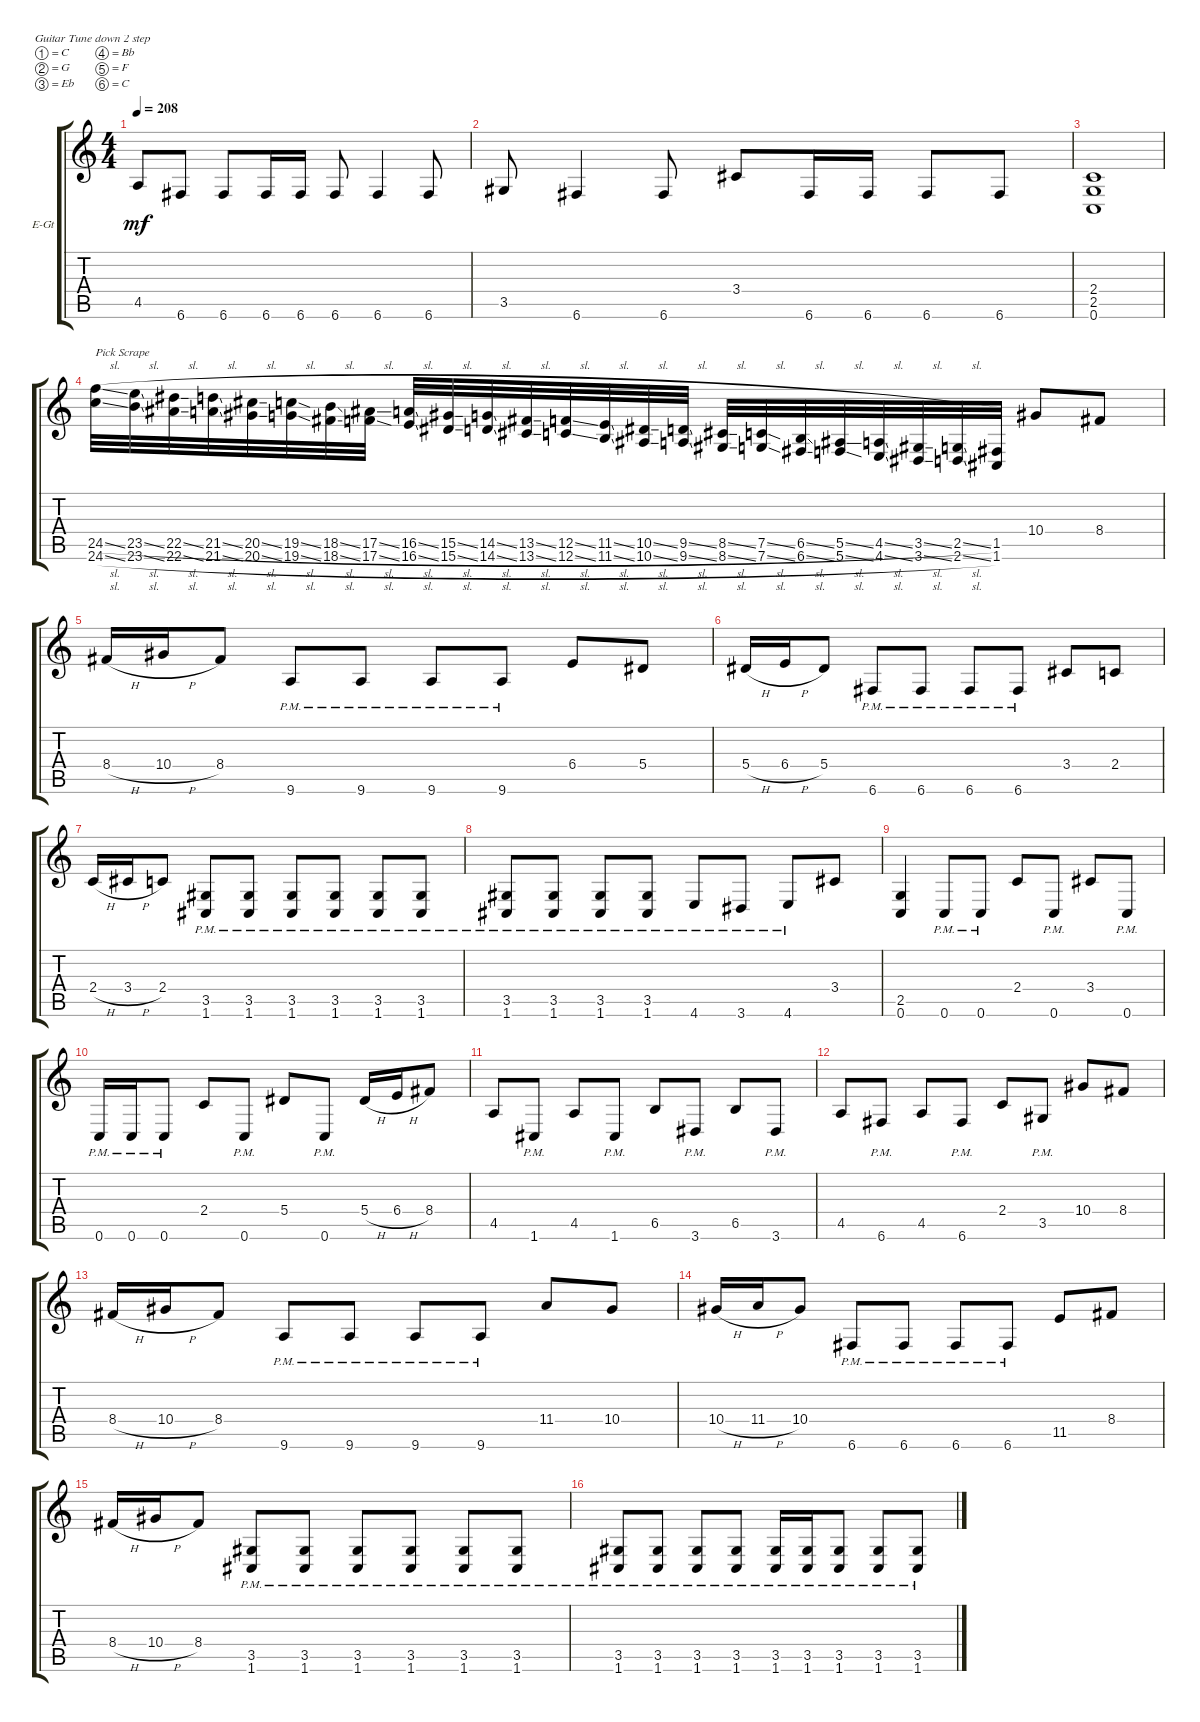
\defaultSystemsLayout 4
\bracketExtendMode groupsimilarinstruments
\firstSystemTrackNameOrientation horizontal
\otherSystemsTrackNameOrientation horizontal
\track ("Knight Rhythm" "E-Gt") {instrument overdrivenguitar}
\staff {score tabs}
\tuning (C4 G3 Eb3 Bb2 F2 C2)
\ts (4 4)
\tempo 208
\clef g2
\ks c
4.5.8{dy mf} 6.6.8 6.6.8 6.6.16 6.6.16 6.6.8 6.6.4 6.6.8 |
3.5.8 6.6.4 6.6.8 3.4.8 6.6.16 6.6.16 6.6.8 6.6.8 |
(0.6 2.5 2.4).1 |
(24.6{sl} 24.5{sl}).32{txt "Pick Scrape"} (23.5{sl} 23.6{sl}).32 (22.5{sl} 22.6{sl}).32 (21.5{sl} 21.6{sl}).32 (20.5{sl} 20.6{sl}).32 (19.5{sl} 19.6{sl}).32 (18.5{sl} 18.6{sl}).32 (17.5{sl} 17.6{sl}).32 (16.5{sl} 16.6{sl}).32 (15.5{sl} 15.6{sl}).32 (14.5{sl} 14.6{sl}).32 (13.5{sl} 13.6{sl}).32 (12.5{sl} 12.6{sl}).32 (11.5{sl} 11.6{sl}).32 (10.5{sl} 10.6{sl}).32 (9.5{sl} 9.6{sl}).32 (8.5{sl} 8.6{sl}).32 (7.5{sl} 7.6{sl}).32 (6.5{sl} 6.6{sl}).32 (5.5{sl} 5.6{sl}).32 (4.5{sl} 4.6{sl}).32 (3.5{sl} 3.6{sl}).32 (2.5{sl} 2.6{sl}).32 (1.5 1.6).32 10.4.8 8.4.8 |
8.4{h}.16 10.4{h}.16 8.4.8 9.6{pm}.8 9.6{pm}.8 9.6{pm}.8 9.6{pm}.8 6.4.8 5.4.8 |
5.4{h}.16 6.4{h}.16 5.4.8 6.6{pm}.8 6.6{pm}.8 6.6{pm}.8 6.6{pm}.8 3.4.8 2.4.8 |
2.4{h}.16 3.4{h}.16 2.4.8 (1.6{pm} 3.5{pm}).8 (1.6{pm} 3.5{pm}).8 (1.6{pm} 3.5{pm}).8 (1.6{pm} 3.5{pm}).8 (1.6{pm} 3.5{pm}).8 (1.6{pm} 3.5{pm}).8 |
(1.6{pm} 3.5{pm}).8 (1.6{pm} 3.5{pm}).8 (1.6{pm} 3.5{pm}).8 (1.6{pm} 3.5{pm}).8 4.6{pm}.8 3.6{pm}.8 4.6{pm}.8 3.4.8 |
(0.6 2.5).4 0.6{pm}.8 0.6{pm}.8 2.4.8 0.6{pm}.8 3.4.8 0.6{pm}.8 |
0.6{pm}.16 0.6{pm}.16 0.6{pm}.8 2.4.8 0.6{pm}.8 5.4.8 0.6{pm}.8 5.4{h}.16 6.4{h}.16 8.4.8 |
4.5.8 1.6{pm}.8 4.5.8 1.6{pm}.8 6.5.8 3.6{pm}.8 6.5.8 3.6{pm}.8 |
4.5.8 6.6{pm}.8 4.5.8 6.6{pm}.8 2.4.8 3.5{pm}.8 10.4.8 8.4.8 |
8.4{h}.16 10.4{h}.16 8.4.8 9.6{pm}.8 9.6{pm}.8 9.6{pm}.8 9.6{pm}.8 11.4.8 10.4.8 |
10.4{h}.16 11.4{h}.16 10.4.8 6.6{pm}.8 6.6{pm}.8 6.6{pm}.8 6.6{pm}.8 11.5.8 8.4.8 |
8.4{h}.16 10.4{h}.16 8.4.8 (1.6{pm} 3.5{pm}).8 (1.6{pm} 3.5{pm}).8 (1.6{pm} 3.5{pm}).8 (1.6{pm} 3.5{pm}).8 (1.6{pm} 3.5{pm}).8 (1.6{pm} 3.5{pm}).8 |
(1.6{pm} 3.5{pm}).8 (1.6{pm} 3.5{pm}).8 (1.6{pm} 3.5{pm}).8 (1.6{pm} 3.5{pm}).8 (1.6{pm} 3.5{pm}).16 (1.6{pm} 3.5{pm}).16 (1.6{pm} 3.5{pm}).8 (1.6{pm} 3.5{pm}).8 (1.6{pm} 3.5{pm}).8
